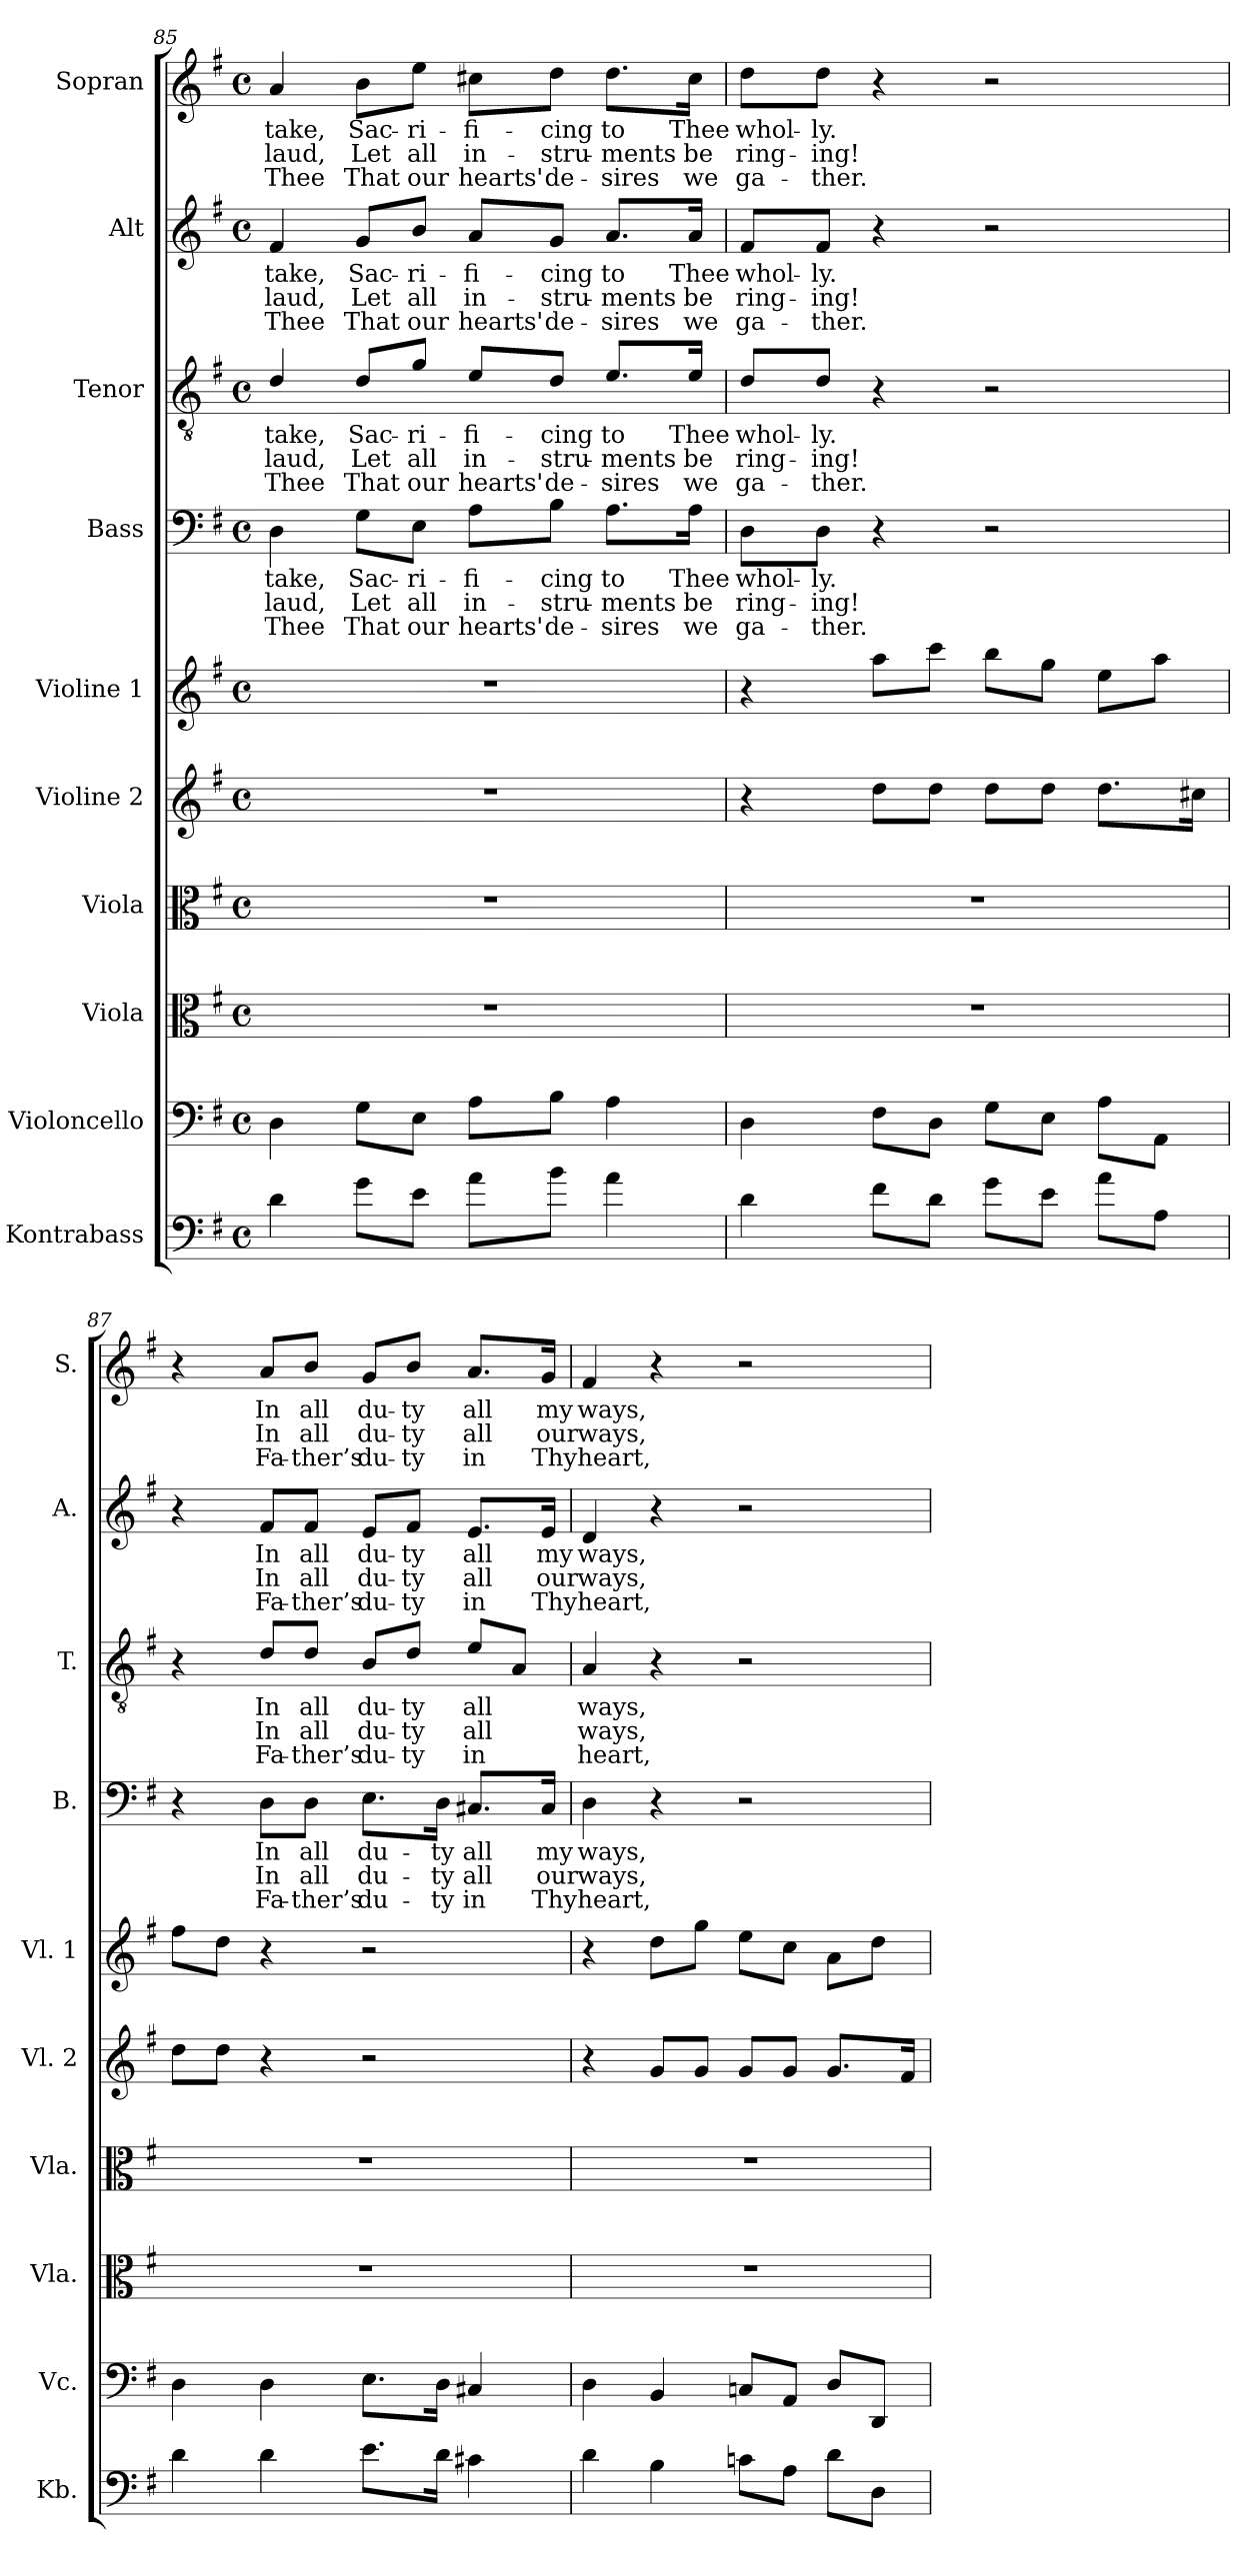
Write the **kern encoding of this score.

**kern	**kern	**kern	**kern	**kern	**kern	**kern	**text	**text	**text	**kern	**text	**text	**text	**kern	**text	**text	**text	**kern	**text	**text	**text
*part10	*part9	*part8	*part7	*part6	*part5	*part4	*part4	*part4	*part4	*part3	*part3	*part3	*part3	*part2	*part2	*part2	*part2	*part1	*part1	*part1	*part1
*staff10	*staff9	*staff8	*staff7	*staff6	*staff5	*staff4	*staff4	*staff4	*staff4	*staff3	*staff3	*staff3	*staff3	*staff2	*staff2	*staff2	*staff2	*staff1	*staff1	*staff1	*staff1
*I"Kontrabass	*I"Violoncello	*I"Viola	*I"Viola	*I"Violine 2	*I"Violine 1	*I"Bass	*	*	*	*I"Tenor	*	*	*	*I"Alt	*	*	*	*I"Sopran	*	*	*
*I'Kb.	*I'Vc.	*I'Vla.	*I'Vla.	*I'Vl. 2	*I'Vl. 1	*I'B.	*	*	*	*I'T.	*	*	*	*I'A.	*	*	*	*I'S.	*	*	*
*clefF4	*clefF4	*clefC3	*clefC3	*clefG2	*clefG2	*clefF4	*	*	*	*clefGv2	*	*	*	*clefG2	*	*	*	*clefG2	*	*	*
*ITrd7c12	*	*	*	*	*	*	*	*	*	*ITrd7c12	*	*	*	*	*	*	*	*	*	*	*
*k[f#]	*k[f#]	*k[f#]	*k[f#]	*k[f#]	*k[f#]	*k[f#]	*	*	*	*k[f#]	*	*	*	*k[f#]	*	*	*	*k[f#]	*	*	*
*G:	*G:	*G:	*G:	*G:	*G:	*G:	*	*	*	*G:	*	*	*	*G:	*	*	*	*G:	*	*	*
*M4/4	*M4/4	*M4/4	*M4/4	*M4/4	*M4/4	*M4/4	*	*	*	*M4/4	*	*	*	*M4/4	*	*	*	*M4/4	*	*	*
*met(c)	*met(c)	*met(c)	*met(c)	*met(c)	*met(c)	*met(c)	*	*	*	*met(c)	*	*	*	*met(c)	*	*	*	*met(c)	*	*	*
=85	=85	=85	=85	=85	=85	=85	=85	=85	=85	=85	=85	=85	=85	=85	=85	=85	=85	=85	=85	=85	=85
!	!	!	!	!	!	!	!LO:LY:b:color=#000000	!LO:LY:b:color=#000000	!LO:LY:b:color=#000000	!	!	!	!	!	!	!	!	!	!	!	!
!	!	!	!	!	!	!	!	!	!	!	!LO:LY:b:color=#000000	!LO:LY:b:color=#000000	!LO:LY:b:color=#000000	!	!	!	!	!	!	!	!
!	!	!	!	!	!	!	!	!	!	!	!	!	!	!	!LO:LY:b:color=#000000	!LO:LY:b:color=#000000	!LO:LY:b:color=#000000	!	!	!	!
!	!	!	!	!	!	!	!	!	!	!	!	!	!	!	!	!	!	!	!LO:LY:b:color=#000000	!LO:LY:b:color=#000000	!LO:LY:b:color=#000000
4Di\	4Di\	1r	1r	1r	1r	4Di\	-take,	laud,	Thee	4Di/	-take,	laud,	Thee	4f#i/	-take,	laud,	Thee	4ai/	-take,	laud,	Thee
!	!	!	!	!	!	!	!LO:LY:b:color=#000000	!LO:LY:b:color=#000000	!LO:LY:b:color=#000000	!	!	!	!	!	!	!	!	!	!	!	!
!	!	!	!	!	!	!	!	!	!	!	!LO:LY:b:color=#000000	!LO:LY:b:color=#000000	!LO:LY:b:color=#000000	!	!	!	!	!	!	!	!
!	!	!	!	!	!	!	!	!	!	!	!	!	!	!	!LO:LY:b:color=#000000	!LO:LY:b:color=#000000	!LO:LY:b:color=#000000	!	!	!	!
!	!	!	!	!	!	!	!	!	!	!	!	!	!	!	!	!	!	!	!LO:LY:b:color=#000000	!LO:LY:b:color=#000000	!LO:LY:b:color=#000000
8Gi\L	8Gi\L	.	.	.	.	8Gi\L	Sac-	Let	That	8Di/L	Sac-	Let	That	8gi/L	Sac-	Let	That	8bi\L	Sac-	Let	That
!	!	!	!	!	!	!	!LO:LY:b:color=#000000	!LO:LY:b:color=#000000	!LO:LY:b:color=#000000	!	!	!	!	!	!	!	!	!	!	!	!
!	!	!	!	!	!	!	!	!	!	!	!LO:LY:b:color=#000000	!LO:LY:b:color=#000000	!LO:LY:b:color=#000000	!	!	!	!	!	!	!	!
!	!	!	!	!	!	!	!	!	!	!	!	!	!	!	!LO:LY:b:color=#000000	!LO:LY:b:color=#000000	!LO:LY:b:color=#000000	!	!	!	!
!	!	!	!	!	!	!	!	!	!	!	!	!	!	!	!	!	!	!	!LO:LY:b:color=#000000	!LO:LY:b:color=#000000	!LO:LY:b:color=#000000
8Ei\J	8Ei\J	.	.	.	.	8Ei\J	-ri-	all	our	8Gi/J	-ri-	all	our	8bi/J	-ri-	all	our	8eei\J	-ri-	all	our
!	!	!	!	!	!	!	!LO:LY:b:color=#000000	!LO:LY:b:color=#000000	!LO:LY:b:color=#000000	!	!	!	!	!	!	!	!	!	!	!	!
!	!	!	!	!	!	!	!	!	!	!	!LO:LY:b:color=#000000	!LO:LY:b:color=#000000	!LO:LY:b:color=#000000	!	!	!	!	!	!	!	!
!	!	!	!	!	!	!	!	!	!	!	!	!	!	!	!LO:LY:b:color=#000000	!LO:LY:b:color=#000000	!LO:LY:b:color=#000000	!	!	!	!
!	!	!	!	!	!	!	!	!	!	!	!	!	!	!	!	!	!	!	!LO:LY:b:color=#000000	!LO:LY:b:color=#000000	!LO:LY:b:color=#000000
8Ai\L	8Ai\L	.	.	.	.	8Ai\L	-fi-	in-	hearts'	8Ei/L	-fi-	in-	hearts'	8ai/L	-fi-	in-	hearts'	8cc#Xi\L	-fi-	in-	hearts'
!	!	!	!	!	!	!	!LO:LY:b:color=#000000	!LO:LY:b:color=#000000	!LO:LY:b:color=#000000	!	!	!	!	!	!	!	!	!	!	!	!
!	!	!	!	!	!	!	!	!	!	!	!LO:LY:b:color=#000000	!LO:LY:b:color=#000000	!LO:LY:b:color=#000000	!	!	!	!	!	!	!	!
!	!	!	!	!	!	!	!	!	!	!	!	!	!	!	!LO:LY:b:color=#000000	!LO:LY:b:color=#000000	!LO:LY:b:color=#000000	!	!	!	!
!	!	!	!	!	!	!	!	!	!	!	!	!	!	!	!	!	!	!	!LO:LY:b:color=#000000	!LO:LY:b:color=#000000	!LO:LY:b:color=#000000
8Bi\J	8Bi\J	.	.	.	.	8Bi\J	-cing	-stru-	de-	8Di/J	-cing	-stru-	de-	8gi/J	-cing	-stru-	de-	8ddi\J	-cing	-stru-	de-
!	!	!	!	!	!	!	!LO:LY:b:color=#000000	!LO:LY:b:color=#000000	!LO:LY:b:color=#000000	!	!	!	!	!	!	!	!	!	!	!	!
!	!	!	!	!	!	!	!	!	!	!	!LO:LY:b:color=#000000	!LO:LY:b:color=#000000	!LO:LY:b:color=#000000	!	!	!	!	!	!	!	!
!	!	!	!	!	!	!	!	!	!	!	!	!	!	!	!LO:LY:b:color=#000000	!LO:LY:b:color=#000000	!LO:LY:b:color=#000000	!	!	!	!
!	!	!	!	!	!	!	!	!	!	!	!	!	!	!	!	!	!	!	!LO:LY:b:color=#000000	!LO:LY:b:color=#000000	!LO:LY:b:color=#000000
4Ai\	4Ai\	.	.	.	.	8.Ai\L	to	-ments	-sires	8.Ei/L	to	-ments	-sires	8.ai/L	to	-ments	-sires	8.ddi\L	to	-ments	-sires
!	!	!	!	!	!	!	!LO:LY:b:color=#000000	!LO:LY:b:color=#000000	!LO:LY:b:color=#000000	!	!	!	!	!	!	!	!	!	!	!	!
!	!	!	!	!	!	!	!	!	!	!	!LO:LY:b:color=#000000	!LO:LY:b:color=#000000	!LO:LY:b:color=#000000	!	!	!	!	!	!	!	!
!	!	!	!	!	!	!	!	!	!	!	!	!	!	!	!LO:LY:b:color=#000000	!LO:LY:b:color=#000000	!LO:LY:b:color=#000000	!	!	!	!
!	!	!	!	!	!	!	!	!	!	!	!	!	!	!	!	!	!	!	!LO:LY:b:color=#000000	!LO:LY:b:color=#000000	!LO:LY:b:color=#000000
.	.	.	.	.	.	16Ai\Jk	Thee	be	we	16Ei/Jk	Thee	be	we	16ai/Jk	Thee	be	we	16cc#i\Jk	Thee	be	we
=86	=86	=86	=86	=86	=86	=86	=86	=86	=86	=86	=86	=86	=86	=86	=86	=86	=86	=86	=86	=86	=86
!	!	!	!	!	!	!	!LO:LY:b:color=#000000	!LO:LY:b:color=#000000	!LO:LY:b:color=#000000	!	!	!	!	!	!	!	!	!	!	!	!
!	!	!	!	!	!	!	!	!	!	!	!LO:LY:b:color=#000000	!LO:LY:b:color=#000000	!LO:LY:b:color=#000000	!	!	!	!	!	!	!	!
!	!	!	!	!	!	!	!	!	!	!	!	!	!	!	!LO:LY:b:color=#000000	!LO:LY:b:color=#000000	!LO:LY:b:color=#000000	!	!	!	!
!	!	!	!	!	!	!	!	!	!	!	!	!	!	!	!	!	!	!	!LO:LY:b:color=#000000	!LO:LY:b:color=#000000	!LO:LY:b:color=#000000
4Di\	4Di\	1r	1r	4r	4r	8Di\L	whol-	ring-	ga-	8Di/L	whol-	ring-	ga-	8f#i/L	whol-	ring-	ga-	8ddi\L	whol-	ring-	ga-
!	!	!	!	!	!	!	!LO:LY:b:color=#000000	!LO:LY:b:color=#000000	!LO:LY:b:color=#000000	!	!	!	!	!	!	!	!	!	!	!	!
!	!	!	!	!	!	!	!	!	!	!	!LO:LY:b:color=#000000	!LO:LY:b:color=#000000	!LO:LY:b:color=#000000	!	!	!	!	!	!	!	!
!	!	!	!	!	!	!	!	!	!	!	!	!	!	!	!LO:LY:b:color=#000000	!LO:LY:b:color=#000000	!LO:LY:b:color=#000000	!	!	!	!
!	!	!	!	!	!	!	!	!	!	!	!	!	!	!	!	!	!	!	!LO:LY:b:color=#000000	!LO:LY:b:color=#000000	!LO:LY:b:color=#000000
.	.	.	.	.	.	8Di\J	-ly.	-ing!	-ther.	8Di/J	-ly.	-ing!	-ther.	8f#i/J	-ly.	-ing!	-ther.	8ddi\J	-ly.	-ing!	-ther.
8F#i\L	8F#i\L	.	.	8ddi\L	8aai\L	4r	.	.	.	4r	.	.	.	4r	.	.	.	4r	.	.	.
8Di\J	8Di\J	.	.	8ddi\J	8ccci\J	.	.	.	.	.	.	.	.	.	.	.	.	.	.	.	.
8Gi\L	8Gi\L	.	.	8ddi\L	8bbi\L	2r	.	.	.	2r	.	.	.	2r	.	.	.	2r	.	.	.
8Ei\J	8Ei\J	.	.	8ddi\J	8ggi\J	.	.	.	.	.	.	.	.	.	.	.	.	.	.	.	.
8Ai\L	8Ai\L	.	.	8.ddi\L	8eei\L	.	.	.	.	.	.	.	.	.	.	.	.	.	.	.	.
8AAi\J	8AAi\J	.	.	.	8aai\J	.	.	.	.	.	.	.	.	.	.	.	.	.	.	.	.
.	.	.	.	16cc#Xi\Jk	.	.	.	.	.	.	.	.	.	.	.	.	.	.	.	.	.
!!LO:PB:g=z
=87	=87	=87	=87	=87	=87	=87	=87	=87	=87	=87	=87	=87	=87	=87	=87	=87	=87	=87	=87	=87	=87
4Di\	4Di\	1r	1r	8ddi\L	8ff#i\L	4r	.	.	.	4r	.	.	.	4r	.	.	.	4r	.	.	.
.	.	.	.	8ddi\J	8ddi\J	.	.	.	.	.	.	.	.	.	.	.	.	.	.	.	.
!	!	!	!	!	!	!	!LO:LY:b:color=#000000	!LO:LY:b:color=#000000	!LO:LY:b:color=#000000	!	!	!	!	!	!	!	!	!	!	!	!
!	!	!	!	!	!	!	!	!	!	!	!LO:LY:b:color=#000000	!LO:LY:b:color=#000000	!LO:LY:b:color=#000000	!	!	!	!	!	!	!	!
!	!	!	!	!	!	!	!	!	!	!	!	!	!	!	!LO:LY:b:color=#000000	!LO:LY:b:color=#000000	!LO:LY:b:color=#000000	!	!	!	!
!	!	!	!	!	!	!	!	!	!	!	!	!	!	!	!	!	!	!	!LO:LY:b:color=#000000	!LO:LY:b:color=#000000	!LO:LY:b:color=#000000
4Di\	4Di\	.	.	4r	4r	8Di\L	In	In	Fa-	8Di/L	In	In	Fa-	8f#i/L	In	In	Fa-	8ai/L	In	In	Fa-
!	!	!	!	!	!	!	!LO:LY:b:color=#000000	!LO:LY:b:color=#000000	!LO:LY:b:color=#000000	!	!	!	!	!	!	!	!	!	!	!	!
!	!	!	!	!	!	!	!	!	!	!	!LO:LY:b:color=#000000	!LO:LY:b:color=#000000	!LO:LY:b:color=#000000	!	!	!	!	!	!	!	!
!	!	!	!	!	!	!	!	!	!	!	!	!	!	!	!LO:LY:b:color=#000000	!LO:LY:b:color=#000000	!LO:LY:b:color=#000000	!	!	!	!
!	!	!	!	!	!	!	!	!	!	!	!	!	!	!	!	!	!	!	!LO:LY:b:color=#000000	!LO:LY:b:color=#000000	!LO:LY:b:color=#000000
.	.	.	.	.	.	8Di\J	all	all	-ther’s	8Di/J	all	all	-ther’s	8f#i/J	all	all	-ther’s	8bi/J	all	all	-ther’s
!	!	!	!	!	!	!	!LO:LY:b:color=#000000	!LO:LY:b:color=#000000	!LO:LY:b:color=#000000	!	!	!	!	!	!	!	!	!	!	!	!
!	!	!	!	!	!	!	!	!	!	!	!LO:LY:b:color=#000000	!LO:LY:b:color=#000000	!LO:LY:b:color=#000000	!	!	!	!	!	!	!	!
!	!	!	!	!	!	!	!	!	!	!	!	!	!	!	!LO:LY:b:color=#000000	!LO:LY:b:color=#000000	!LO:LY:b:color=#000000	!	!	!	!
!	!	!	!	!	!	!	!	!	!	!	!	!	!	!	!	!	!	!	!LO:LY:b:color=#000000	!LO:LY:b:color=#000000	!LO:LY:b:color=#000000
8.Ei\L	8.Ei\L	.	.	2r	2r	8.Ei\L	du-	du-	du-	8BBi/L	du-	du-	du-	8ei/L	du-	du-	du-	8gi/L	du-	du-	du-
!	!	!	!	!	!	!	!	!	!	!	!LO:LY:b:color=#000000	!LO:LY:b:color=#000000	!LO:LY:b:color=#000000	!	!	!	!	!	!	!	!
!	!	!	!	!	!	!	!	!	!	!	!	!	!	!	!LO:LY:b:color=#000000	!LO:LY:b:color=#000000	!LO:LY:b:color=#000000	!	!	!	!
!	!	!	!	!	!	!	!	!	!	!	!	!	!	!	!	!	!	!	!LO:LY:b:color=#000000	!LO:LY:b:color=#000000	!LO:LY:b:color=#000000
.	.	.	.	.	.	.	.	.	.	8Di/J	-ty	-ty	-ty	8f#i/J	-ty	-ty	-ty	8bi/J	-ty	-ty	-ty
!	!	!	!	!	!	!	!LO:LY:b:color=#000000	!LO:LY:b:color=#000000	!LO:LY:b:color=#000000	!	!	!	!	!	!	!	!	!	!	!	!
16Di\Jk	16Di\Jk	.	.	.	.	16Di\Jk	-ty	-ty	-ty	.	.	.	.	.	.	.	.	.	.	.	.
!	!	!	!	!	!	!	!LO:LY:b:color=#000000	!LO:LY:b:color=#000000	!LO:LY:b:color=#000000	!	!	!	!	!	!	!	!	!	!	!	!
!	!	!	!	!	!	!	!	!	!	!	!LO:LY:b:color=#000000	!LO:LY:b:color=#000000	!LO:LY:b:color=#000000	!	!	!	!	!	!	!	!
!	!	!	!	!	!	!	!	!	!	!	!	!	!	!	!LO:LY:b:color=#000000	!LO:LY:b:color=#000000	!LO:LY:b:color=#000000	!	!	!	!
!	!	!	!	!	!	!	!	!	!	!	!	!	!	!	!	!	!	!	!LO:LY:b:color=#000000	!LO:LY:b:color=#000000	!LO:LY:b:color=#000000
4C#Xi\	4C#Xi/	.	.	.	.	8.C#Xi/L	all	all	in	8Ei/L	all	all	in	8.ei/L	all	all	in	8.ai/L	all	all	in
.	.	.	.	.	.	.	.	.	.	8AAi/J	.	.	.	.	.	.	.	.	.	.	.
!	!	!	!	!	!	!	!LO:LY:b:color=#000000	!LO:LY:b:color=#000000	!LO:LY:b:color=#000000	!	!	!	!	!	!	!	!	!	!	!	!
!	!	!	!	!	!	!	!	!	!	!	!	!	!	!	!LO:LY:b:color=#000000	!LO:LY:b:color=#000000	!LO:LY:b:color=#000000	!	!	!	!
!	!	!	!	!	!	!	!	!	!	!	!	!	!	!	!	!	!	!	!LO:LY:b:color=#000000	!LO:LY:b:color=#000000	!LO:LY:b:color=#000000
.	.	.	.	.	.	16C#i/Jk	my	our	Thy	.	.	.	.	16ei/Jk	my	our	Thy	16gi/Jk	my	our	Thy
=88	=88	=88	=88	=88	=88	=88	=88	=88	=88	=88	=88	=88	=88	=88	=88	=88	=88	=88	=88	=88	=88
!	!	!	!	!	!	!	!LO:LY:b:color=#000000	!LO:LY:b:color=#000000	!LO:LY:b:color=#000000	!	!	!	!	!	!	!	!	!	!	!	!
!	!	!	!	!	!	!	!	!	!	!	!LO:LY:b:color=#000000	!LO:LY:b:color=#000000	!LO:LY:b:color=#000000	!	!	!	!	!	!	!	!
!	!	!	!	!	!	!	!	!	!	!	!	!	!	!	!LO:LY:b:color=#000000	!LO:LY:b:color=#000000	!LO:LY:b:color=#000000	!	!	!	!
!	!	!	!	!	!	!	!	!	!	!	!	!	!	!	!	!	!	!	!LO:LY:b:color=#000000	!LO:LY:b:color=#000000	!LO:LY:b:color=#000000
4Di\	4Di\	1r	1r	4r	4r	4Di\	ways,	ways,	heart,	4AAi/	ways,	ways,	heart,	4di/	ways,	ways,	heart,	4f#i/	ways,	ways,	heart,
4BBi\	4BBi/	.	.	8gi/L	8ddi\L	4r	.	.	.	4r	.	.	.	4r	.	.	.	4r	.	.	.
.	.	.	.	8gi/J	8ggi\J	.	.	.	.	.	.	.	.	.	.	.	.	.	.	.	.
8Cni\L	8Cni/L	.	.	8gi/L	8eei\L	2r	.	.	.	2r	.	.	.	2r	.	.	.	2r	.	.	.
8AAi\J	8AAi/J	.	.	8gi/J	8cci\J	.	.	.	.	.	.	.	.	.	.	.	.	.	.	.	.
8Di\L	8Di/L	.	.	8.gi/L	8ai\L	.	.	.	.	.	.	.	.	.	.	.	.	.	.	.	.
8DDi\J	8DDi/J	.	.	.	8ddi\J	.	.	.	.	.	.	.	.	.	.	.	.	.	.	.	.
.	.	.	.	16f#i/Jk	.	.	.	.	.	.	.	.	.	.	.	.	.	.	.	.	.
=	=	=	=	=	=	=	=	=	=	=	=	=	=	=	=	=	=	=	=	=	=
*-	*-	*-	*-	*-	*-	*-	*-	*-	*-	*-	*-	*-	*-	*-	*-	*-	*-	*-	*-	*-	*-
